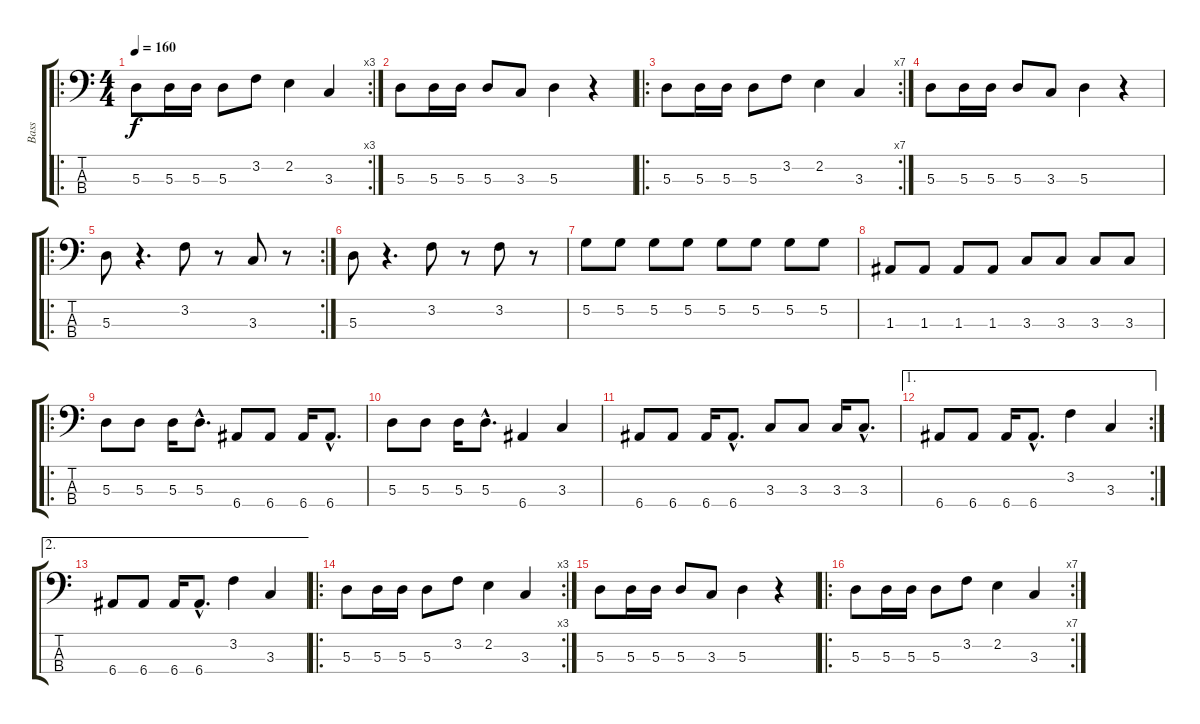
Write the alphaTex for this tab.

\track ("Bass" "Bass") {instrument electricbassfinger}
\staff {score tabs}
\tuning (G2 D2 A1 E1) {hide}
\ro
\rc 3
\ts (4 4)
\tempo 160
\clef f4
\ks c
5.3.8{dy f instrument electricbassfinger} 5.3.16 5.3.16 5.3.8 3.2.8 2.2.4 3.3.4 |
5.3.8 5.3.16 5.3.16 5.3.8 3.3.8 5.3.4 r.4 |
\ro
\rc 7
5.3.8 5.3.16 5.3.16 5.3.8 3.2.8 2.2.4 3.3.4 |
5.3.8 5.3.16 5.3.16 5.3.8 3.3.8 5.3.4 r.4 |
\ro
\rc 2
5.3.8 r.4{d} 3.2.8 r.8 3.3.8 r.8 |
5.3.8 r.4{d} 3.2.8 r.8 3.2.8 r.8 |
5.2.8 5.2.8 5.2.8 5.2.8 5.2.8 5.2.8 5.2.8 5.2.8 |
1.3.8 1.3.8 1.3.8 1.3.8 3.3.8 3.3.8 3.3.8 3.3.8 |
\ro
5.3.8 5.3.8 5.3.16 5.3{hac}.8{d} 6.4.8 6.4.8 6.4.16 6.4{hac}.8{d} |
5.3.8 5.3.8 5.3.16 5.3{hac}.8{d} 6.4.4 3.3.4 |
6.4.8 6.4.8 6.4.16 6.4{hac}.8{d} 3.3.8 3.3.8 3.3.16 3.3{hac}.8{d} |
\ae 1
\rc 2
6.4.8 6.4.8 6.4.16 6.4{hac}.8{d} 3.2.4 3.3.4 |
\ae 2
6.4.8 6.4.8 6.4.16 6.4{hac}.8{d} 3.2.4 3.3.4 |
\ro
\rc 3
5.3.8 5.3.16 5.3.16 5.3.8 3.2.8 2.2.4 3.3.4 |
5.3.8 5.3.16 5.3.16 5.3.8 3.3.8 5.3.4 r.4 |
\ro
\rc 7
5.3.8 5.3.16 5.3.16 5.3.8 3.2.8 2.2.4 3.3.4
